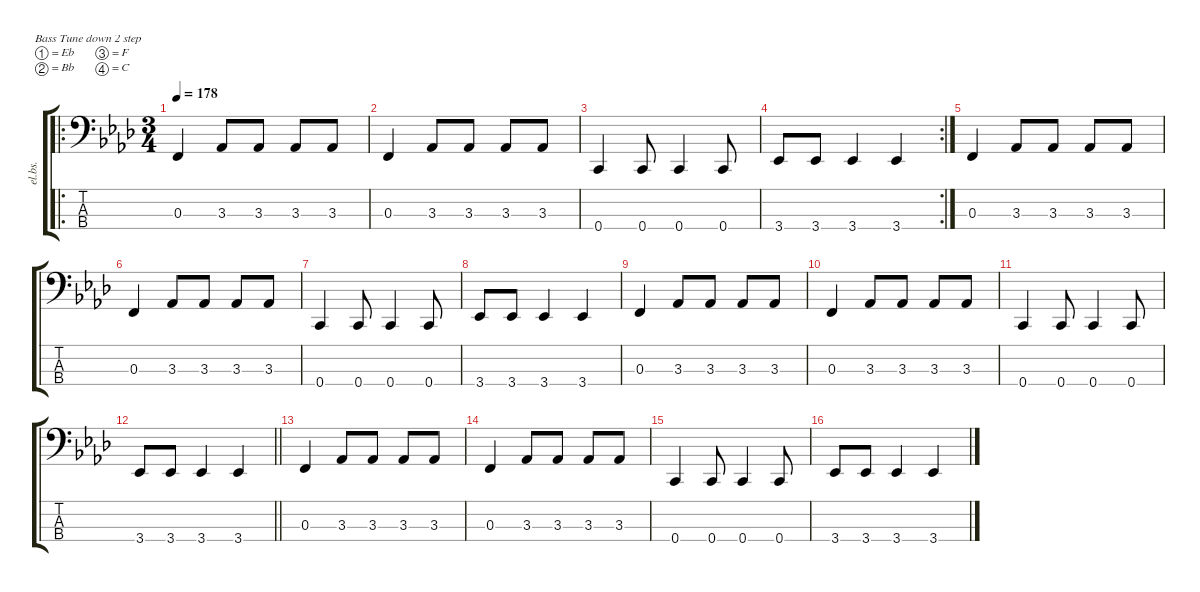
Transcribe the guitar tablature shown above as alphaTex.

\defaultSystemsLayout 4
\hideDynamics
\bracketExtendMode groupsimilarinstruments
\otherSystemsTrackNameOrientation horizontal
\track ("Bass" "el.bs.") {instrument slapbass1}
\staff {score tabs}
\tuning (Eb2 Bb1 F1 C1)
\ro
\ts (3 4)
\tempo 178
\clef f4
\ks fminor
0.3{acc forcenatural}.4{dy f} 3.3{acc b}.8 3.3{acc b}.8 3.3{acc b}.8 3.3{acc b}.8 |
0.3{acc forcenatural}.4 3.3{acc b}.8 3.3{acc b}.8 3.3{acc b}.8 3.3{acc b}.8 |
0.4{acc forcenatural}.4 0.4{acc forcenatural}.8 0.4{acc forcenatural}.4 0.4{acc forcenatural}.8 |
\rc 2
3.4{acc b}.8 3.4{acc b}.8 3.4{acc b}.4 3.4{acc b}.4 |
0.3{acc forcenatural}.4 3.3{acc b}.8 3.3{acc b}.8 3.3{acc b}.8 3.3{acc b}.8 |
0.3{acc forcenatural}.4 3.3{acc b}.8 3.3{acc b}.8 3.3{acc b}.8 3.3{acc b}.8 |
0.4{acc forcenatural}.4 0.4{acc forcenatural}.8 0.4{acc forcenatural}.4 0.4{acc forcenatural}.8 |
3.4{acc b}.8 3.4{acc b}.8 3.4{acc b}.4 3.4{acc b}.4 |
0.3{acc forcenatural}.4 3.3{acc b}.8 3.3{acc b}.8 3.3{acc b}.8 3.3{acc b}.8 |
0.3{acc forcenatural}.4 3.3{acc b}.8 3.3{acc b}.8 3.3{acc b}.8 3.3{acc b}.8 |
0.4{acc forcenatural}.4 0.4{acc forcenatural}.8 0.4{acc forcenatural}.4 0.4{acc forcenatural}.8 |
\barLineRight lightlight
3.4{acc b}.8 3.4{acc b}.8 3.4{acc b}.4 3.4{acc b}.4 |
0.3{acc forcenatural}.4 3.3{acc b}.8 3.3{acc b}.8 3.3{acc b}.8 3.3{acc b}.8 |
0.3{acc forcenatural}.4 3.3{acc b}.8 3.3{acc b}.8 3.3{acc b}.8 3.3{acc b}.8 |
0.4{acc forcenatural}.4 0.4{acc forcenatural}.8 0.4{acc forcenatural}.4 0.4{acc forcenatural}.8 |
3.4{acc b}.8 3.4{acc b}.8 3.4{acc b}.4 3.4{acc b}.4
